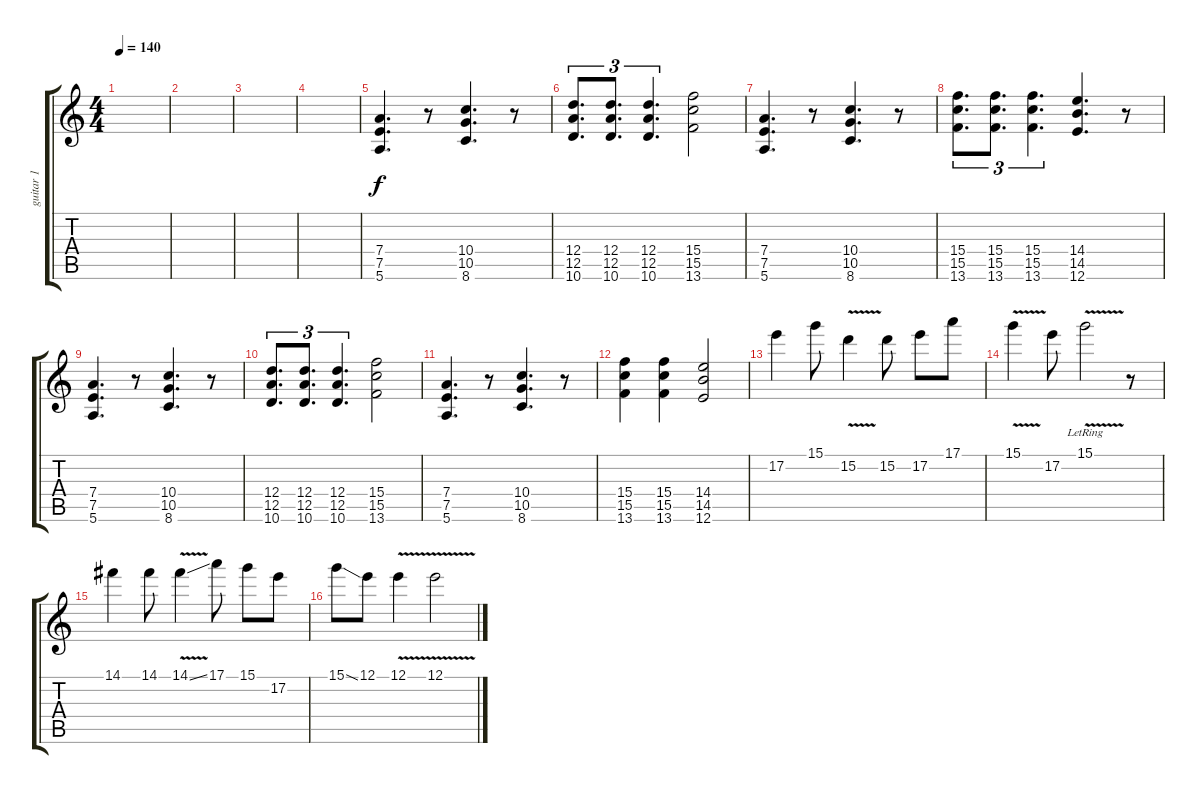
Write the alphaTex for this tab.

\track ("guitar 1" "guitar 1") {instrument distortionguitar}
\staff {score tabs}
\tuning (E4 B3 G3 D3 A2 E2) {hide}
\ts (4 4)
\tempo 140
\clef g2
\ks c
|
|
|
|
(7.4 7.5 5.6).4{d} r.8 (10.4 10.5 8.6).4{d} r.8 |
(12.4 12.5 10.6).8{d tu (3 2)} (12.4 12.5 10.6).8{d tu (3 2)} (12.4 12.5 10.6).4{d tu (3 2)} (15.4 15.5 13.6).2 |
(7.4 7.5 5.6).4{d} r.8 (10.4 10.5 8.6).4{d} r.8 |
(15.4 15.5 13.6).8{d tu (3 2)} (15.4 15.5 13.6).8{d tu (3 2)} (15.4 15.5 13.6).4{d tu (3 2)} (14.4 14.5 12.6).4{d} r.8 |
(7.4 7.5 5.6).4{d} r.8 (10.4 10.5 8.6).4{d} r.8 |
(12.4 12.5 10.6).8{d tu (3 2)} (12.4 12.5 10.6).8{d tu (3 2)} (12.4 12.5 10.6).4{d tu (3 2)} (15.4 15.5 13.6).2 |
(7.4 7.5 5.6).4{d} r.8 (10.4 10.5 8.6).4{d} r.8 |
(15.4 15.5 13.6).4 (15.4 15.5 13.6).4 (14.4 14.5 12.6).2 |
17.2.4 15.1.8 15.2{v}.4 15.2.8 17.2.8 17.1.8 |
15.1{v}.4 17.2.8 15.1{v lr}.2 r.8 |
14.1.4 14.1.8 14.1{v ss}.4 17.1.8 15.1.8 17.2.8 |
15.1{ss}.8 12.1.8 12.1{v}.4 12.1{v}.2
